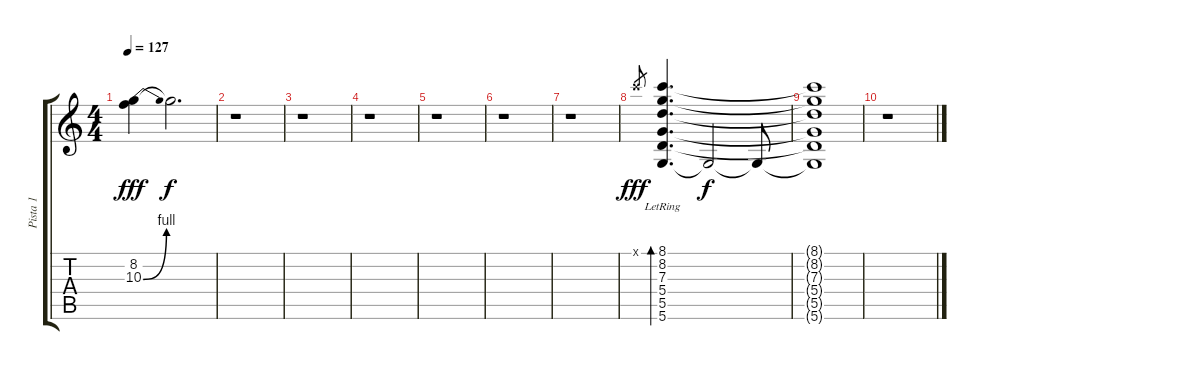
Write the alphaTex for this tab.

\track ("Pista 1" "Pista 1") {instrument electricguitarclean}
\staff {score tabs}
\tuning (E4 B3 G3 D3 A2 D2) {hide}
\ts (4 4)
\tempo 127
\clef g2
\ks c
(8.2 10.3{be (bend 0 0 60 4)}).4{dy fff volume 0} 8.2{t}.2{d dy f} |
r.1 |
r.1 |
r.1 |
r.1 |
r.1 |
r.1 |
8.1{x}.8{gr dy fff} (8.1{lr} 8.2{lr} 7.3{lr} 5.4{lr} 5.5{lr} 5.6{lr}).4{d bd 480 volume 10 instrument electricguitarclean} 5.6{t}.2{dy f} 5.6{t}.8 |
(8.1{t} 8.2{t} 7.3{t} 5.4{t} 5.5{t} 5.6{t}).1 |
r.1
